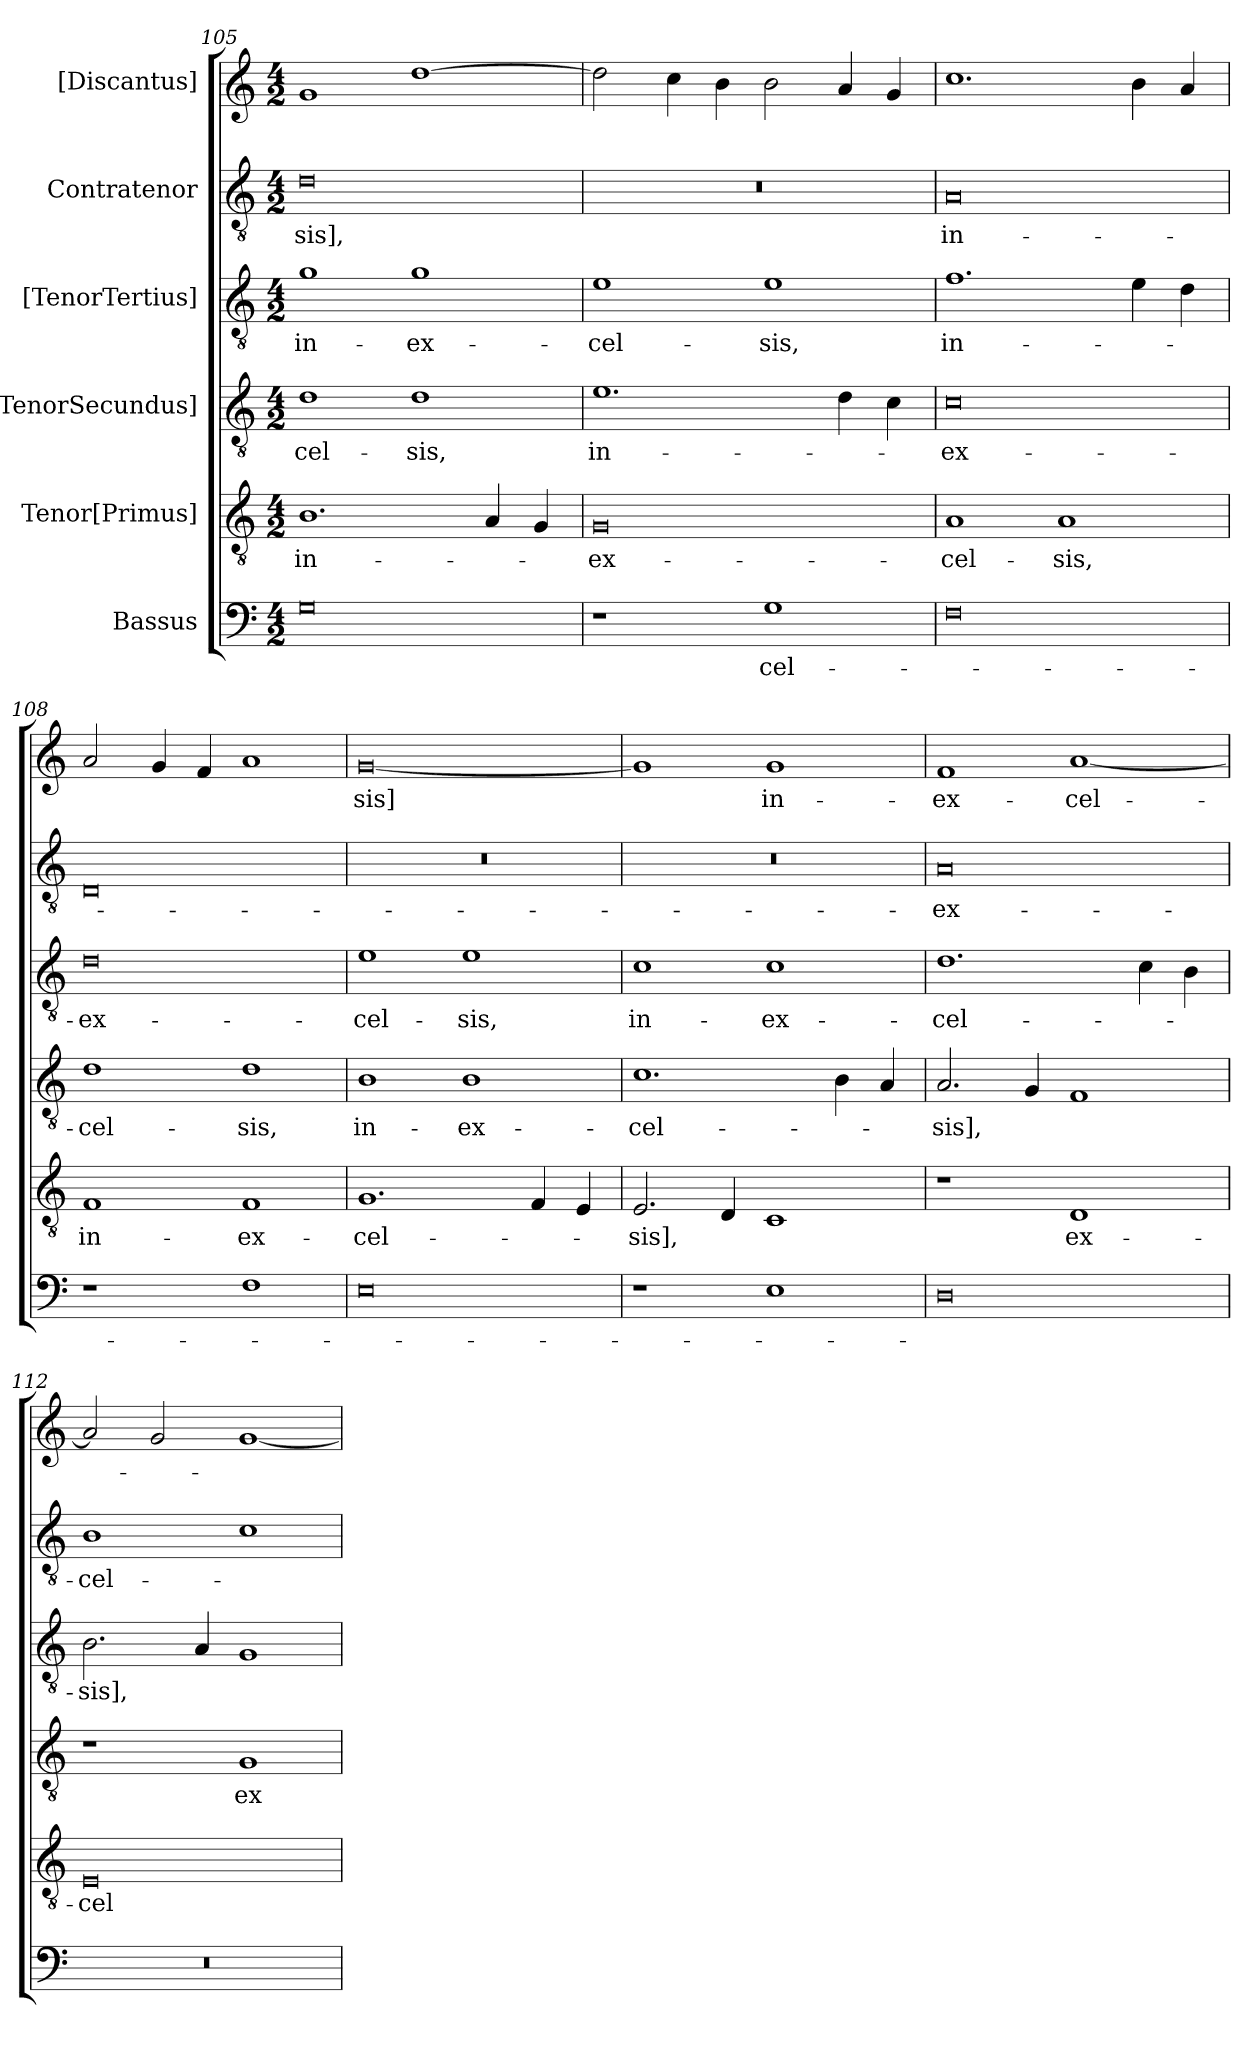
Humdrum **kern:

**kern	**text	**kern	**text	**kern	**text	**kern	**text	**kern	**text	**kern	**text
*part6	*part6	*part5	*part5	*part4	*part4	*part3	*part3	*part2	*part2	*part1	*part1
*staff6	*staff6	*staff5	*staff5	*staff4	*staff4	*staff3	*staff3	*staff2	*staff2	*staff1	*staff1
*I"Bassus	*	*I"Tenor[Primus]	*	*I"[TenorSecundus]	*	*I"[TenorTertius]	*	*I"Contratenor	*	*I"[Discantus]	*
*clefF4	*	*clefGv2	*	*clefGv2	*	*clefGv2	*	*clefGv2	*	*clefG2	*
*k[]	*	*k[]	*	*k[]	*	*k[]	*	*k[]	*	*k[]	*
*M4/2	*	*M4/2	*	*M4/2	*	*M4/2	*	*M4/2	*	*M4/2	*
=105	=105	=105	=105	=105	=105	=105	=105	=105	=105	=105	=105
0G\	.	1.B\	in-	1d\	-cel-	1g\	in-	0d\	-sis],	1g/	.
.	.	.	.	1d\	-sis,	1g\	ex-	.	.	[1dd\	.
.	.	4A/	.	.	.	.	.	.	.	.	.
.	.	4G/	.	.	.	.	.	.	.	.	.
=106	=106	=106	=106	=106	=106	=106	=106	=106	=106	=106	=106
1r	.	0G/	ex-	1.e\	in-	1e\	-cel-	0r	.	2dd\]	.
.	.	.	.	.	.	.	.	.	.	4cc\	.
.	.	.	.	.	.	.	.	.	.	4b\	.
1G\	-cel-	.	.	.	.	1e\	-sis,	.	.	2b\	.
.	.	.	.	4d\	.	.	.	.	.	4a/	.
.	.	.	.	4c\	.	.	.	.	.	4g/	.
=107	=107	=107	=107	=107	=107	=107	=107	=107	=107	=107	=107
0F\	.	1A/	-cel-	0c\	ex-	1.f\	in-	0A/	in-	1.cc\	.
.	.	1A/	-sis,	.	.	.	.	.	.	.	.
.	.	.	.	.	.	4e\	.	.	.	4b\	.
.	.	.	.	.	.	4d\	.	.	.	4a/	.
=108	=108	=108	=108	=108	=108	=108	=108	=108	=108	=108	=108
1r	.	1F/	in-	1d\	-cel-	0d\	ex-	0D/	.	2a/	.
.	.	.	.	.	.	.	.	.	.	4g/	.
.	.	.	.	.	.	.	.	.	.	4f/	.
1F\	.	1F/	ex-	1d\	-sis,	.	.	.	.	1a/	.
=109	=109	=109	=109	=109	=109	=109	=109	=109	=109	=109	=109
0E\	.	1.G/	-cel-	1B\	in-	1e\	-cel-	0r	.	[0g/	-sis]
.	.	.	.	1B\	ex-	1e\	-sis,	.	.	.	.
.	.	4F/	.	.	.	.	.	.	.	.	.
.	.	4E/	.	.	.	.	.	.	.	.	.
=110	=110	=110	=110	=110	=110	=110	=110	=110	=110	=110	=110
1r	.	2.E/	-sis],	1.c\	-cel-	1c\	in-	0r	.	1g/]	.
.	.	4D/	.	.	.	.	.	.	.	.	.
1E\	.	1C/	.	.	.	1c\	ex-	.	.	1g/	in-
.	.	.	.	4B\	.	.	.	.	.	.	.
.	.	.	.	4A/	.	.	.	.	.	.	.
=111	=111	=111	=111	=111	=111	=111	=111	=111	=111	=111	=111
0D\	.	1r	.	2.A/	-sis],	1.d\	-cel-	0A/	ex-	1f/	ex-
.	.	.	.	4G/	.	.	.	.	.	.	.
.	.	1D/	ex-	1F/	.	.	.	.	.	[1a/	-cel-
.	.	.	.	.	.	4c\	.	.	.	.	.
.	.	.	.	.	.	4B\	.	.	.	.	.
=112	=112	=112	=112	=112	=112	=112	=112	=112	=112	=112	=112
0r	.	0E/	-cel-	1r	.	2.B\	-sis],	1B\	-cel-	2a/]	.
.	.	.	.	.	.	.	.	.	.	2g/	.
.	.	.	.	.	.	4A/	.	.	.	.	.
.	.	.	.	1G/	ex-	1G/	.	1c\	.	[1g/	.
=	=	=	=	=	=	=	=	=	=	=	=
*-	*-	*-	*-	*-	*-	*-	*-	*-	*-	*-	*-
